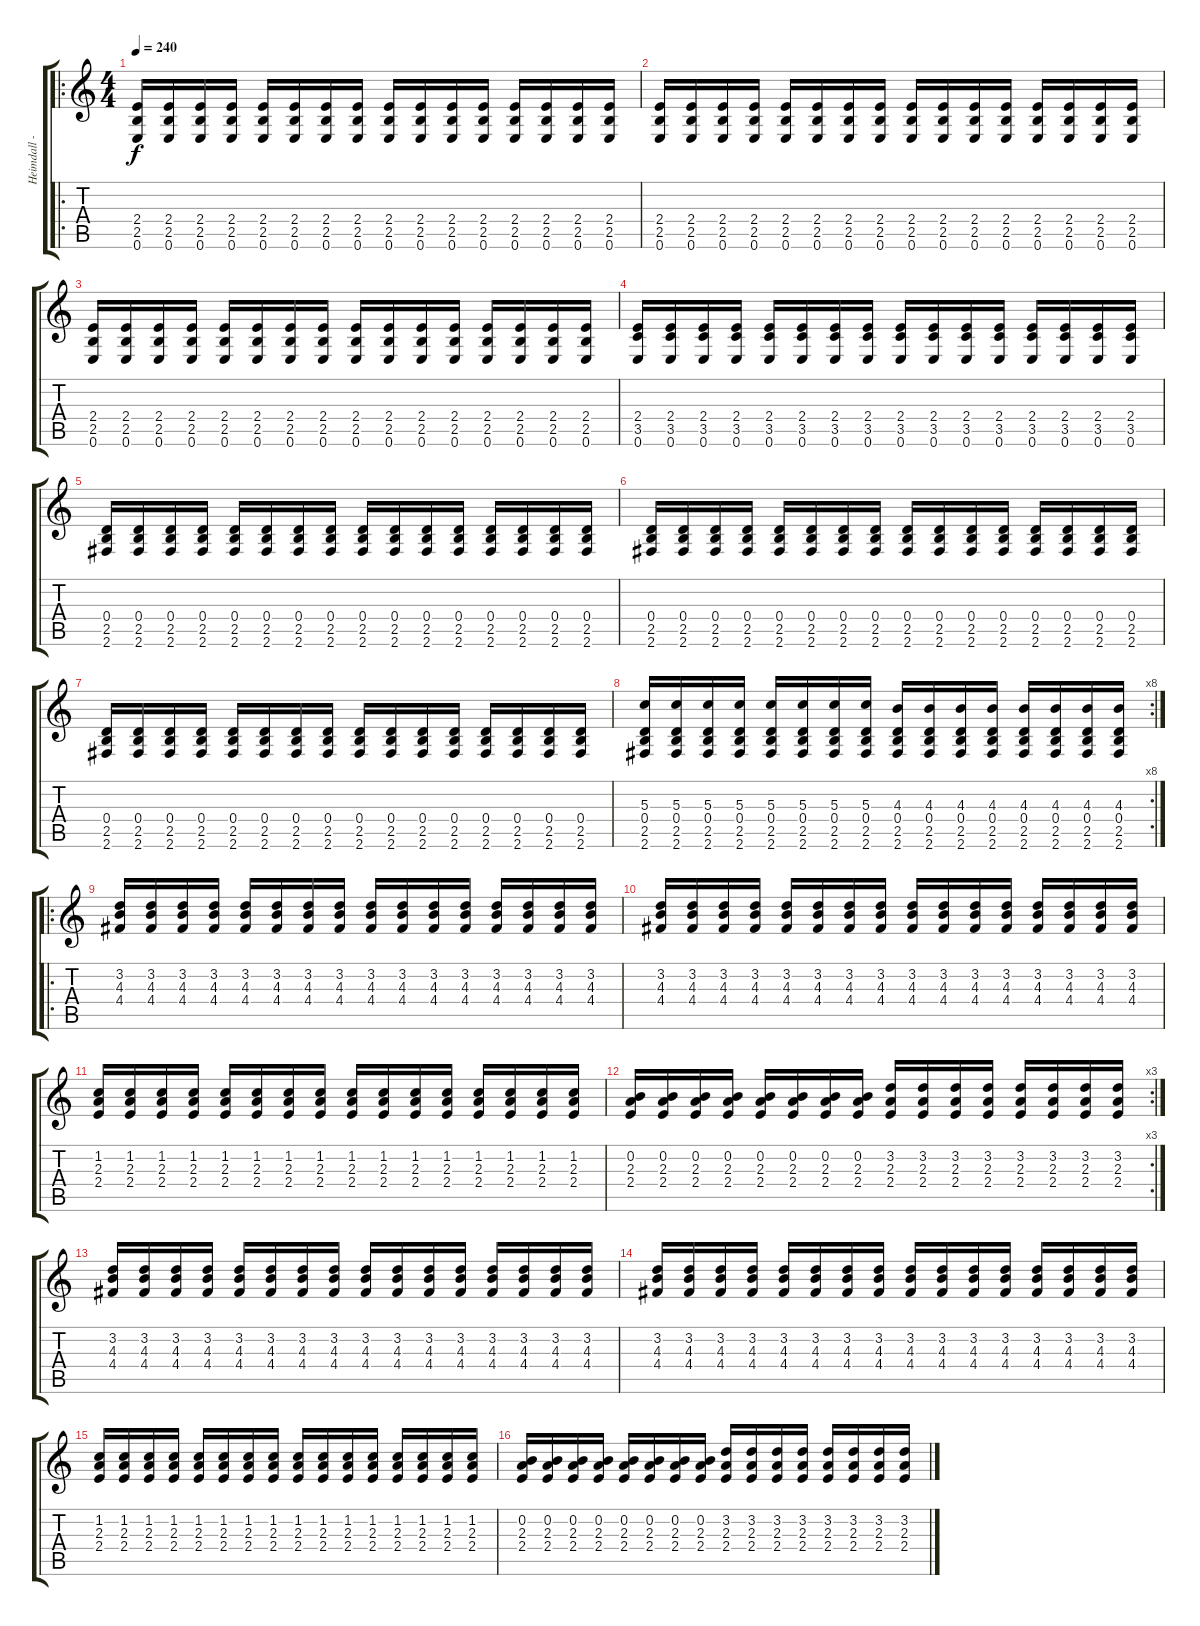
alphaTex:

\track ("Heimdall - Distortion Guitar" "Heimdall -") {instrument distortionguitar}
\staff {score tabs}
\tuning (E4 B3 G3 D3 A2 E2) {hide}
\ro
\ts (4 4)
\tempo 240
\clef g2
\ks c
(2.4 2.5 0.6).16{dy f} (2.4 2.5 0.6).16 (2.4 2.5 0.6).16 (2.4 2.5 0.6).16 (2.4 2.5 0.6).16 (2.4 2.5 0.6).16 (2.4 2.5 0.6).16 (2.4 2.5 0.6).16 (2.4 2.5 0.6).16 (2.4 2.5 0.6).16 (2.4 2.5 0.6).16 (2.4 2.5 0.6).16 (2.4 2.5 0.6).16 (2.4 2.5 0.6).16 (2.4 2.5 0.6).16 (2.4 2.5 0.6).16 |
(2.4 2.5 0.6).16 (2.4 2.5 0.6).16 (2.4 2.5 0.6).16 (2.4 2.5 0.6).16 (2.4 2.5 0.6).16 (2.4 2.5 0.6).16 (2.4 2.5 0.6).16 (2.4 2.5 0.6).16 (2.4 2.5 0.6).16 (2.4 2.5 0.6).16 (2.4 2.5 0.6).16 (2.4 2.5 0.6).16 (2.4 2.5 0.6).16 (2.4 2.5 0.6).16 (2.4 2.5 0.6).16 (2.4 2.5 0.6).16 |
(2.4 2.5 0.6).16 (2.4 2.5 0.6).16 (2.4 2.5 0.6).16 (2.4 2.5 0.6).16 (2.4 2.5 0.6).16 (2.4 2.5 0.6).16 (2.4 2.5 0.6).16 (2.4 2.5 0.6).16 (2.4 2.5 0.6).16 (2.4 2.5 0.6).16 (2.4 2.5 0.6).16 (2.4 2.5 0.6).16 (2.4 2.5 0.6).16 (2.4 2.5 0.6).16 (2.4 2.5 0.6).16 (2.4 2.5 0.6).16 |
(2.4 3.5 0.6).16 (2.4 3.5 0.6).16 (2.4 3.5 0.6).16 (2.4 3.5 0.6).16 (2.4 3.5 0.6).16 (2.4 3.5 0.6).16 (2.4 3.5 0.6).16 (2.4 3.5 0.6).16 (2.4 3.5 0.6).16 (2.4 3.5 0.6).16 (2.4 3.5 0.6).16 (2.4 3.5 0.6).16 (2.4 3.5 0.6).16 (2.4 3.5 0.6).16 (2.4 3.5 0.6).16 (2.4 3.5 0.6).16 |
(0.4 2.5 2.6).16 (0.4 2.5 2.6).16 (0.4 2.5 2.6).16 (0.4 2.5 2.6).16 (0.4 2.5 2.6).16 (0.4 2.5 2.6).16 (0.4 2.5 2.6).16 (0.4 2.5 2.6).16 (0.4 2.5 2.6).16 (0.4 2.5 2.6).16 (0.4 2.5 2.6).16 (0.4 2.5 2.6).16 (0.4 2.5 2.6).16 (0.4 2.5 2.6).16 (0.4 2.5 2.6).16 (0.4 2.5 2.6).16 |
(0.4 2.5 2.6).16 (0.4 2.5 2.6).16 (0.4 2.5 2.6).16 (0.4 2.5 2.6).16 (0.4 2.5 2.6).16 (0.4 2.5 2.6).16 (0.4 2.5 2.6).16 (0.4 2.5 2.6).16 (0.4 2.5 2.6).16 (0.4 2.5 2.6).16 (0.4 2.5 2.6).16 (0.4 2.5 2.6).16 (0.4 2.5 2.6).16 (0.4 2.5 2.6).16 (0.4 2.5 2.6).16 (0.4 2.5 2.6).16 |
(0.4 2.5 2.6).16 (0.4 2.5 2.6).16 (0.4 2.5 2.6).16 (0.4 2.5 2.6).16 (0.4 2.5 2.6).16 (0.4 2.5 2.6).16 (0.4 2.5 2.6).16 (0.4 2.5 2.6).16 (0.4 2.5 2.6).16 (0.4 2.5 2.6).16 (0.4 2.5 2.6).16 (0.4 2.5 2.6).16 (0.4 2.5 2.6).16 (0.4 2.5 2.6).16 (0.4 2.5 2.6).16 (0.4 2.5 2.6).16 |
\rc 8
(5.3 0.4 2.5 2.6).16 (5.3 0.4 2.5 2.6).16 (5.3 0.4 2.5 2.6).16 (5.3 0.4 2.5 2.6).16 (5.3 0.4 2.5 2.6).16 (5.3 0.4 2.5 2.6).16 (5.3 0.4 2.5 2.6).16 (5.3 0.4 2.5 2.6).16 (4.3 0.4 2.5 2.6).16 (4.3 0.4 2.5 2.6).16 (4.3 0.4 2.5 2.6).16 (4.3 0.4 2.5 2.6).16 (4.3 0.4 2.5 2.6).16 (4.3 0.4 2.5 2.6).16 (4.3 0.4 2.5 2.6).16 (4.3 0.4 2.5 2.6).16 |
\ro
(3.2 4.3 4.4).16 (3.2 4.3 4.4).16 (3.2 4.3 4.4).16 (3.2 4.3 4.4).16 (3.2 4.3 4.4).16 (3.2 4.3 4.4).16 (3.2 4.3 4.4).16 (3.2 4.3 4.4).16 (3.2 4.3 4.4).16 (3.2 4.3 4.4).16 (3.2 4.3 4.4).16 (3.2 4.3 4.4).16 (3.2 4.3 4.4).16 (3.2 4.3 4.4).16 (3.2 4.3 4.4).16 (3.2 4.3 4.4).16 |
(3.2 4.3 4.4).16 (3.2 4.3 4.4).16 (3.2 4.3 4.4).16 (3.2 4.3 4.4).16 (3.2 4.3 4.4).16 (3.2 4.3 4.4).16 (3.2 4.3 4.4).16 (3.2 4.3 4.4).16 (3.2 4.3 4.4).16 (3.2 4.3 4.4).16 (3.2 4.3 4.4).16 (3.2 4.3 4.4).16 (3.2 4.3 4.4).16 (3.2 4.3 4.4).16 (3.2 4.3 4.4).16 (3.2 4.3 4.4).16 |
(1.2 2.3 2.4).16 (1.2 2.3 2.4).16 (1.2 2.3 2.4).16 (1.2 2.3 2.4).16 (1.2 2.3 2.4).16 (1.2 2.3 2.4).16 (1.2 2.3 2.4).16 (1.2 2.3 2.4).16 (1.2 2.3 2.4).16 (1.2 2.3 2.4).16 (1.2 2.3 2.4).16 (1.2 2.3 2.4).16 (1.2 2.3 2.4).16 (1.2 2.3 2.4).16 (1.2 2.3 2.4).16 (1.2 2.3 2.4).16 |
\rc 3
(0.2 2.3 2.4).16 (0.2 2.3 2.4).16 (0.2 2.3 2.4).16 (0.2 2.3 2.4).16 (0.2 2.3 2.4).16 (0.2 2.3 2.4).16 (0.2 2.3 2.4).16 (0.2 2.3 2.4).16 (3.2 2.3 2.4).16 (3.2 2.3 2.4).16 (3.2 2.3 2.4).16 (3.2 2.3 2.4).16 (3.2 2.3 2.4).16 (3.2 2.3 2.4).16 (3.2 2.3 2.4).16 (3.2 2.3 2.4).16 |
(3.2 4.3 4.4).16 (3.2 4.3 4.4).16 (3.2 4.3 4.4).16 (3.2 4.3 4.4).16 (3.2 4.3 4.4).16 (3.2 4.3 4.4).16 (3.2 4.3 4.4).16 (3.2 4.3 4.4).16 (3.2 4.3 4.4).16 (3.2 4.3 4.4).16 (3.2 4.3 4.4).16 (3.2 4.3 4.4).16 (3.2 4.3 4.4).16 (3.2 4.3 4.4).16 (3.2 4.3 4.4).16 (3.2 4.3 4.4).16 |
(3.2 4.3 4.4).16 (3.2 4.3 4.4).16 (3.2 4.3 4.4).16 (3.2 4.3 4.4).16 (3.2 4.3 4.4).16 (3.2 4.3 4.4).16 (3.2 4.3 4.4).16 (3.2 4.3 4.4).16 (3.2 4.3 4.4).16 (3.2 4.3 4.4).16 (3.2 4.3 4.4).16 (3.2 4.3 4.4).16 (3.2 4.3 4.4).16 (3.2 4.3 4.4).16 (3.2 4.3 4.4).16 (3.2 4.3 4.4).16 |
(1.2 2.3 2.4).16 (1.2 2.3 2.4).16 (1.2 2.3 2.4).16 (1.2 2.3 2.4).16 (1.2 2.3 2.4).16 (1.2 2.3 2.4).16 (1.2 2.3 2.4).16 (1.2 2.3 2.4).16 (1.2 2.3 2.4).16 (1.2 2.3 2.4).16 (1.2 2.3 2.4).16 (1.2 2.3 2.4).16 (1.2 2.3 2.4).16 (1.2 2.3 2.4).16 (1.2 2.3 2.4).16 (1.2 2.3 2.4).16 |
(0.2 2.3 2.4).16 (0.2 2.3 2.4).16 (0.2 2.3 2.4).16 (0.2 2.3 2.4).16 (0.2 2.3 2.4).16 (0.2 2.3 2.4).16 (0.2 2.3 2.4).16 (0.2 2.3 2.4).16 (3.2 2.3 2.4).16 (3.2 2.3 2.4).16 (3.2 2.3 2.4).16 (3.2 2.3 2.4).16 (3.2 2.3 2.4).16 (3.2 2.3 2.4).16 (3.2 2.3 2.4).16 (3.2 2.3 2.4).16
